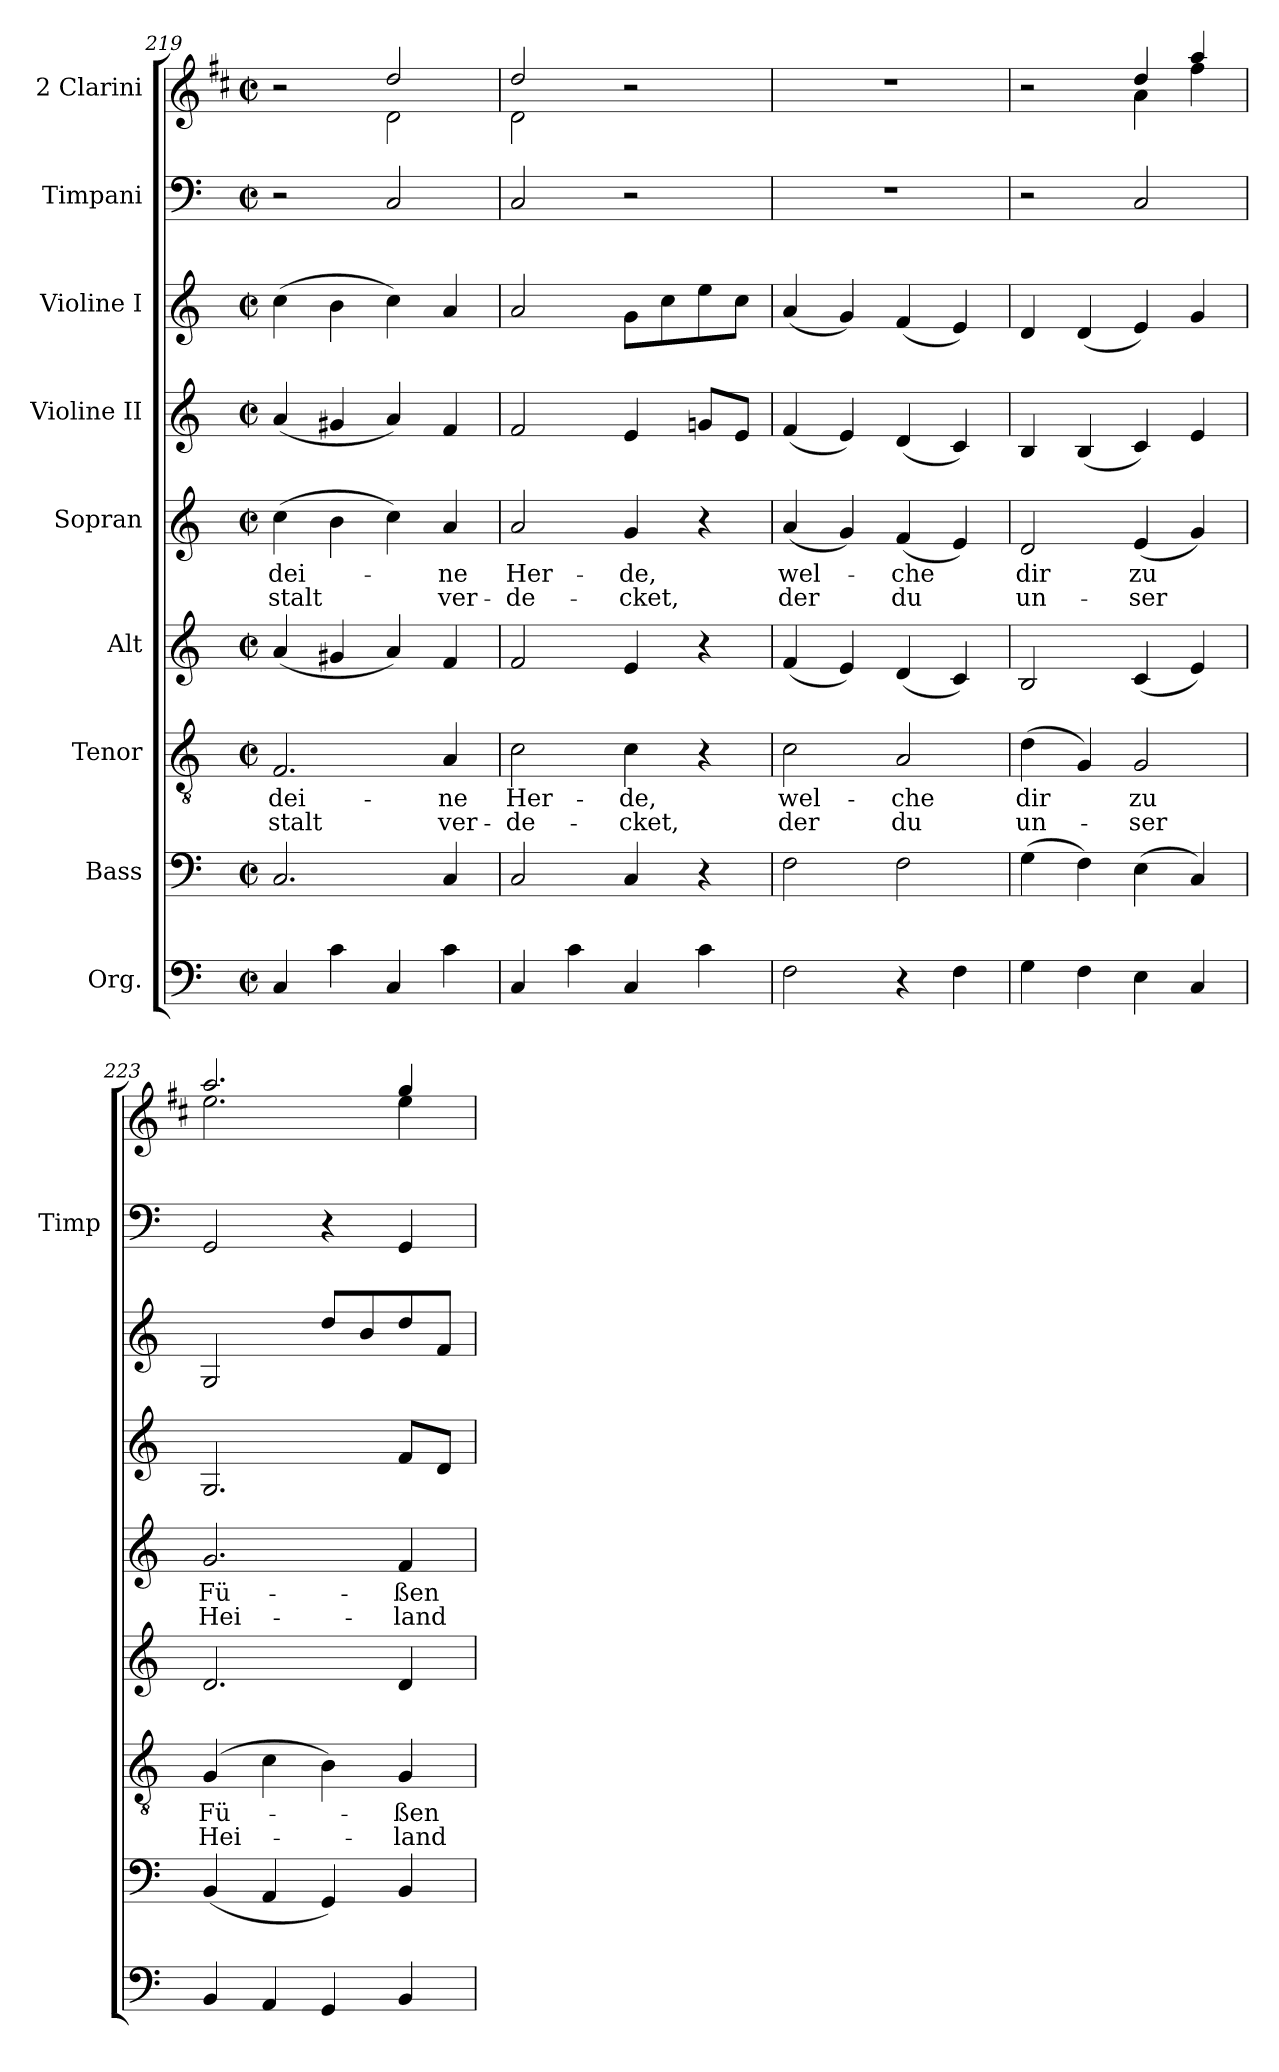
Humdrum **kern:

**kern	**kern	**kern	**text	**text	**kern	**kern	**text	**text	**kern	**kern	**kern	**kern
*part9	*part8	*part7	*part7	*part7	*part6	*part5	*part5	*part5	*part4	*part3	*part2	*part1
*staff9	*staff8	*staff7	*staff7	*staff7	*staff6	*staff5	*staff5	*staff5	*staff4	*staff3	*staff2	*staff1
*I"Org.	*I"Bass	*I"Tenor	*	*	*I"Alt	*I"Sopran	*	*	*I"Violine II	*I"Violine I	*I"Timpani	*I"2 Clarini
*	*	*	*	*	*	*	*	*	*	*	*I'Timp	*
*clefF4	*clefF4	*clefGv2	*	*	*clefG2	*clefG2	*	*	*clefG2	*clefG2	*clefF4	*clefG2
*ITrd7c12	*	*	*	*	*	*	*	*	*	*	*	*ITrd1c2
*k[]	*k[]	*k[]	*	*	*k[]	*k[]	*	*	*k[]	*k[]	*k[]	*k[]
*M2/2	*M2/2	*M2/2	*	*	*M2/2	*M2/2	*	*	*M2/2	*M2/2	*M2/2	*M2/2
*met(c|)	*met(c|)	*met(c|)	*	*	*met(c|)	*met(c|)	*	*	*met(c|)	*met(c|)	*met(c|)	*met(c|)
=219	=219	=219	=219	=219	=219	=219	=219	=219	=219	=219	=219	=219
*	*	*	*	*	*	*	*	*	*	*	*	*^
4CC/	2.C/	2.F/	dei-	-stalt	(4a/	(4cc\	dei-	-stalt	(4a/	(4cc\	2r	2r	2ryy
4C\	.	.	.	.	4g#X/	4b\	.	.	4g#X/	4b\	.	.	.
4CC/	.	.	.	.	4a/)	4cc\)	.	.	4a/)	4cc\)	2C/	2cc/	2c\
4C\	4C/	4A/	-ne	ver-	4f/	4a/	-ne	ver-	4f/	4a/	.	.	.
=220	=220	=220	=220	=220	=220	=220	=220	=220	=220	=220	=220	=220	=220
4CC/	2C/	2c\	Her-	-de-	2f/	2a/	Her-	-de-	2f/	2a/	2C/	2cc/	2c\
4C\	.	.	.	.	.	.	.	.	.	.	.	.	.
4CC/	4C/	4c\	-de,	-cket,	4e/	4g/	-de,	-cket,	4e/	8g\L	2r	2r	2ryy
.	.	.	.	.	.	.	.	.	.	8cc\	.	.	.
4C\	4r	4r	.	.	4r	4r	.	.	8gn/L	8ee\	.	.	.
.	.	.	.	.	.	.	.	.	8e/J	8cc\J	.	.	.
*	*	*	*	*	*	*	*	*	*	*	*	*v	*v
=221	=221	=221	=221	=221	=221	=221	=221	=221	=221	=221	=221	=221
2FF\	2F\	2c\	wel-	der	(4f/	(4a/	wel-	der	(4f/	(4a/	1r	1r
.	.	.	.	.	4e/)	4g/)	.	.	4e/)	4g/)	.	.
4r	2F\	2A/	-che	du	(4d/	(4f/	-che	du	(4d/	(4f/	.	.
4FF\	.	.	.	.	4c/)	4e/)	.	.	4c/)	4e/)	.	.
=222	=222	=222	=222	=222	=222	=222	=222	=222	=222	=222	=222	=222
*	*	*	*	*	*	*	*	*	*	*	*	*^
4GG\	(4G\	(4d\	dir	un-	2B/	2d/	dir	un-	4B/	4d/	2r	2r	2ryy
4FF\	4F\)	4G/)	.	.	.	.	.	.	(4B/	(4d/	.	.	.
4EE\	(4E\	2G/	zu	-ser	(4c/	(4e/	zu	-ser	4c/)	4e/)	2C/	4cc/	4g\
4CC/	4C/)	.	.	.	4e/)	4g/)	.	.	4e/	4g/	.	4gg/	4ee\
=223	=223	=223	=223	=223	=223	=223	=223	=223	=223	=223	=223	=223	=223
4BBB/	(4BB/	(4G/	Fü-	Hei-	2.d/	2.g/	Fü-	Hei-	2.G/	2G/	2GG/	2.gg/	2.dd\
4AAA/	4AA/	4c\	.	.	.	.	.	.	.	.	.	.	.
4GGG/	4GG/)	4B\)	.	.	.	.	.	.	.	8dd/L	4r	.	.
.	.	.	.	.	.	.	.	.	.	8b/	.	.	.
4BBB/	4BB/	4G/	-ßen	-land	4d/	4f/	-ßen	-land	8f/L	8dd/	4GG/	4ff/	4dd\
.	.	.	.	.	.	.	.	.	8d/J	8f/J	.	.	.
*	*	*	*	*	*	*	*	*	*	*	*	*v	*v
=	=	=	=	=	=	=	=	=	=	=	=	=
*-	*-	*-	*-	*-	*-	*-	*-	*-	*-	*-	*-	*-
